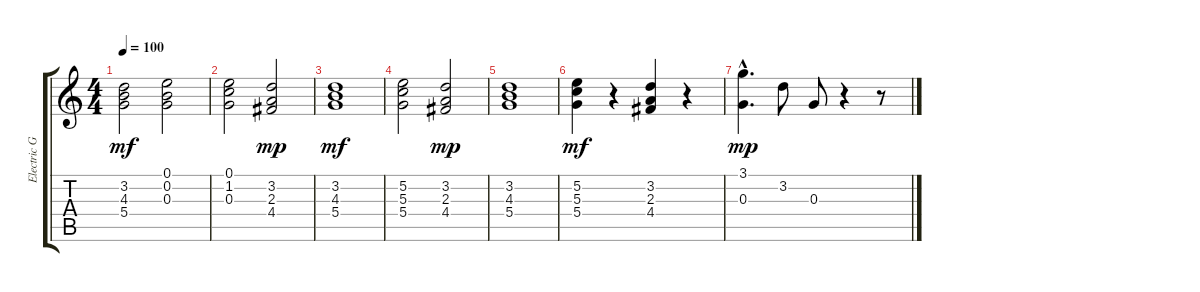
\track ("Electric Guitar" "Electric G") {instrument distortionguitar}
\staff {score tabs}
\tuning (E4 B3 G3 D3 A2 E2) {hide}
\ts (4 4)
\tempo 100
\clef g2
\ks c
(3.2 4.3 5.4).2{dy mf} (0.1 0.2 0.3).2 |
(0.1 1.2 0.3).2 (3.2 2.3 4.4).2{dy mp} |
(3.2 4.3 5.4).1{dy mf} |
(5.2 5.3 5.4).2 (3.2 2.3 4.4).2{dy mp} |
(3.2 4.3 5.4).1 |
(5.2 5.3 5.4).4{dy mf} r.4 (3.2 2.3 4.4).4 r.4 |
(3.1{hac} 0.3{hac}).4{d dy mp} 3.2.8 0.3.8 r.4 r.8
